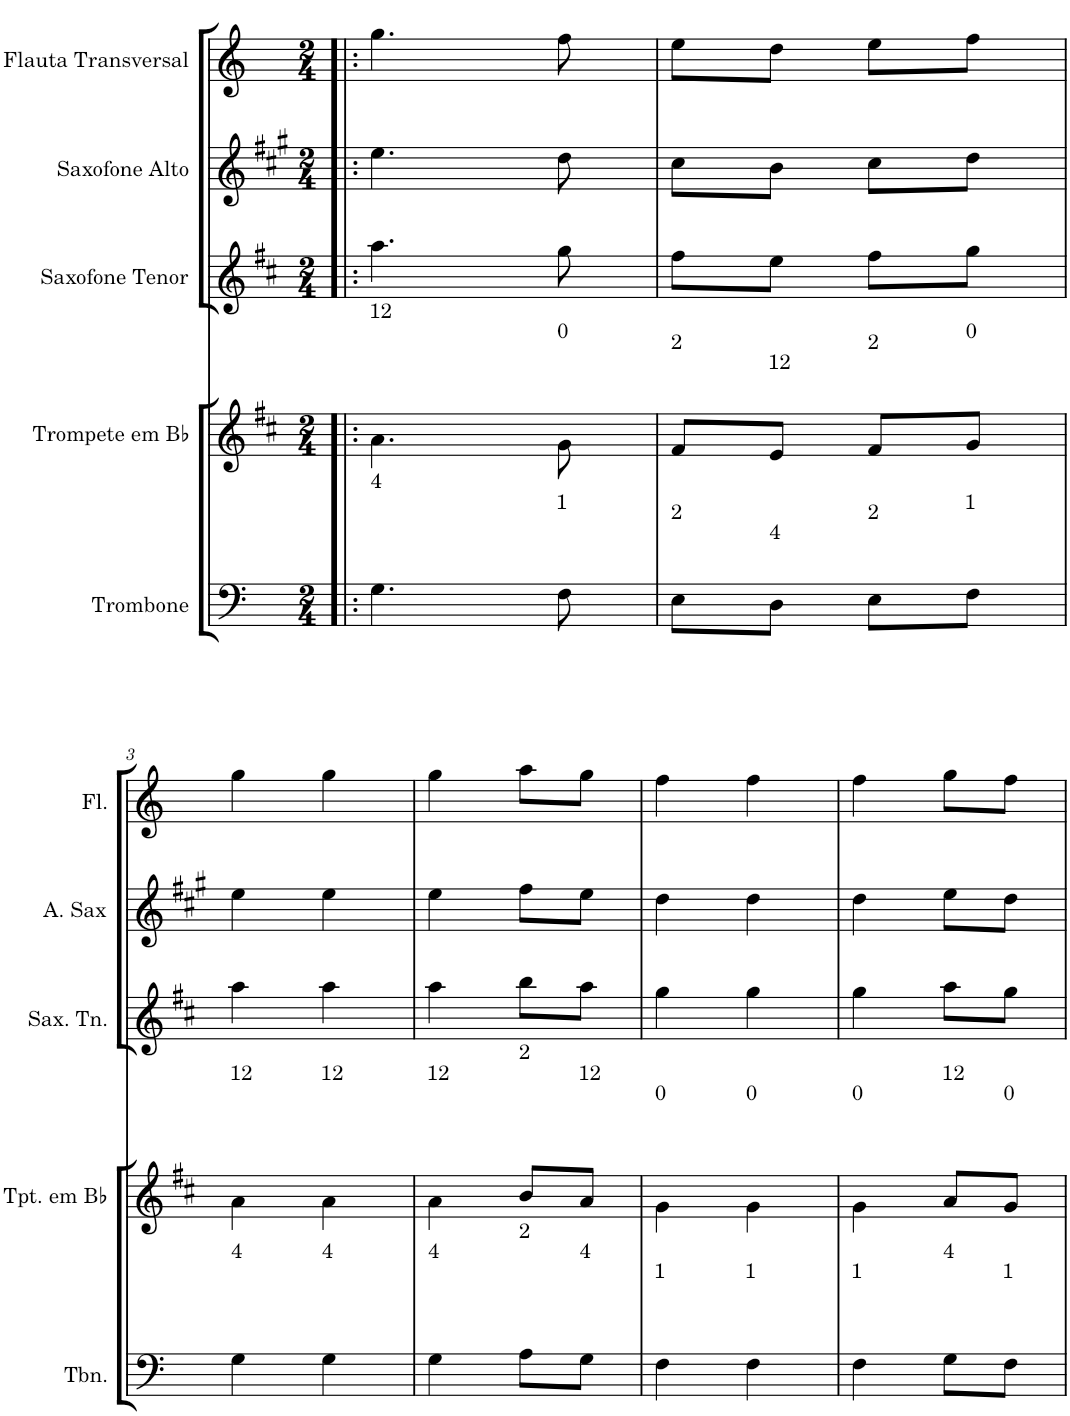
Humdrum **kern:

**kern	**kern	**kern	**kern	**kern
*part5	*part4	*part3	*part2	*part1
*staff5	*staff4	*staff3	*staff2	*staff1
*I"Trombone	*I"Trompete em Bb	*I"Saxofone Tenor	*I"Saxofone Alto	*I"Flauta Transversal
*I'Tbn.	*I'Tpt. em Bb	*I'Sax. Tn.	*	*I'Fl.
*clefF4	*clefG2	*clefG2	*clefG2	*clefG2
*	*Trd1c2	*Trd8c14	*Trd5c9	*
*k[]	*k[f#c#]	*k[f#c#]	*k[f#c#g#]	*k[]
*M2/4	*M2/4	*M2/4	*M2/4	*M2/4
=1!|:	=1!|:	=1!|:	=1!|:	=1!|:
!	!LO:TX:a:t=12	!	!	!
!LO:TX:a:t=4	!	!	!	!
4.G\	4.a\	4.aa\	4.ee\	4.gg\
!	!LO:TX:a:t=0	!	!	!
!LO:TX:a:t=1	!	!	!	!
8F\	8g\	8gg\	8dd\	8ff\
=2	=2	=2	=2	=2
!	!LO:TX:a:t=2	!	!	!
!LO:TX:a:t=2	!	!	!	!
8E\L	8f#/L	8ff#\L	8cc#\L	8ee\L
!	!LO:TX:a:t=12	!	!	!
!LO:TX:a:t=4	!	!	!	!
8D\J	8e/J	8ee\J	8b\J	8dd\J
!	!LO:TX:a:t=2	!	!	!
!LO:TX:a:t=2	!	!	!	!
8E\L	8f#/L	8ff#\L	8cc#\L	8ee\L
!	!LO:TX:a:t=0	!	!	!
!LO:TX:a:t=1	!	!	!	!
8F\J	8g/J	8gg\J	8dd\J	8ff\J
!!LO:LB:g=z
=3	=3	=3	=3	=3
!	!LO:TX:a:t=12	!	!	!
!LO:TX:a:t=4	!	!	!	!
4G\	4a\	4aa\	4ee\	4gg\
!	!LO:TX:a:t=12	!	!	!
!LO:TX:a:t=4	!	!	!	!
4G\	4a\	4aa\	4ee\	4gg\
=4	=4	=4	=4	=4
!	!LO:TX:a:t=12	!	!	!
!LO:TX:a:t=4	!	!	!	!
4G\	4a\	4aa\	4ee\	4gg\
!	!LO:TX:a:t=2	!	!	!
!LO:TX:a:t=2	!	!	!	!
8A\L	8b/L	8bb\L	8ff#\L	8aa\L
!	!LO:TX:a:t=12	!	!	!
!LO:TX:a:t=4	!	!	!	!
8G\J	8a/J	8aa\J	8ee\J	8gg\J
=5	=5	=5	=5	=5
!	!LO:TX:a:t=0	!	!	!
!LO:TX:a:t=1	!	!	!	!
4F\	4g\	4gg\	4dd\	4ff\
!	!LO:TX:a:t=0	!	!	!
!LO:TX:a:t=1	!	!	!	!
4F\	4g\	4gg\	4dd\	4ff\
=6	=6	=6	=6	=6
!	!LO:TX:a:t=0	!	!	!
!LO:TX:a:t=1	!	!	!	!
4F\	4g\	4gg\	4dd\	4ff\
!	!LO:TX:a:t=12	!	!	!
!LO:TX:a:t=4	!	!	!	!
8G\L	8a/L	8aa\L	8ee\L	8gg\L
!	!LO:TX:a:t=0	!	!	!
!LO:TX:a:t=1	!	!	!	!
8F\J	8g/J	8gg\J	8dd\J	8ff\J
=	=	=	=	=
*-	*-	*-	*-	*-
